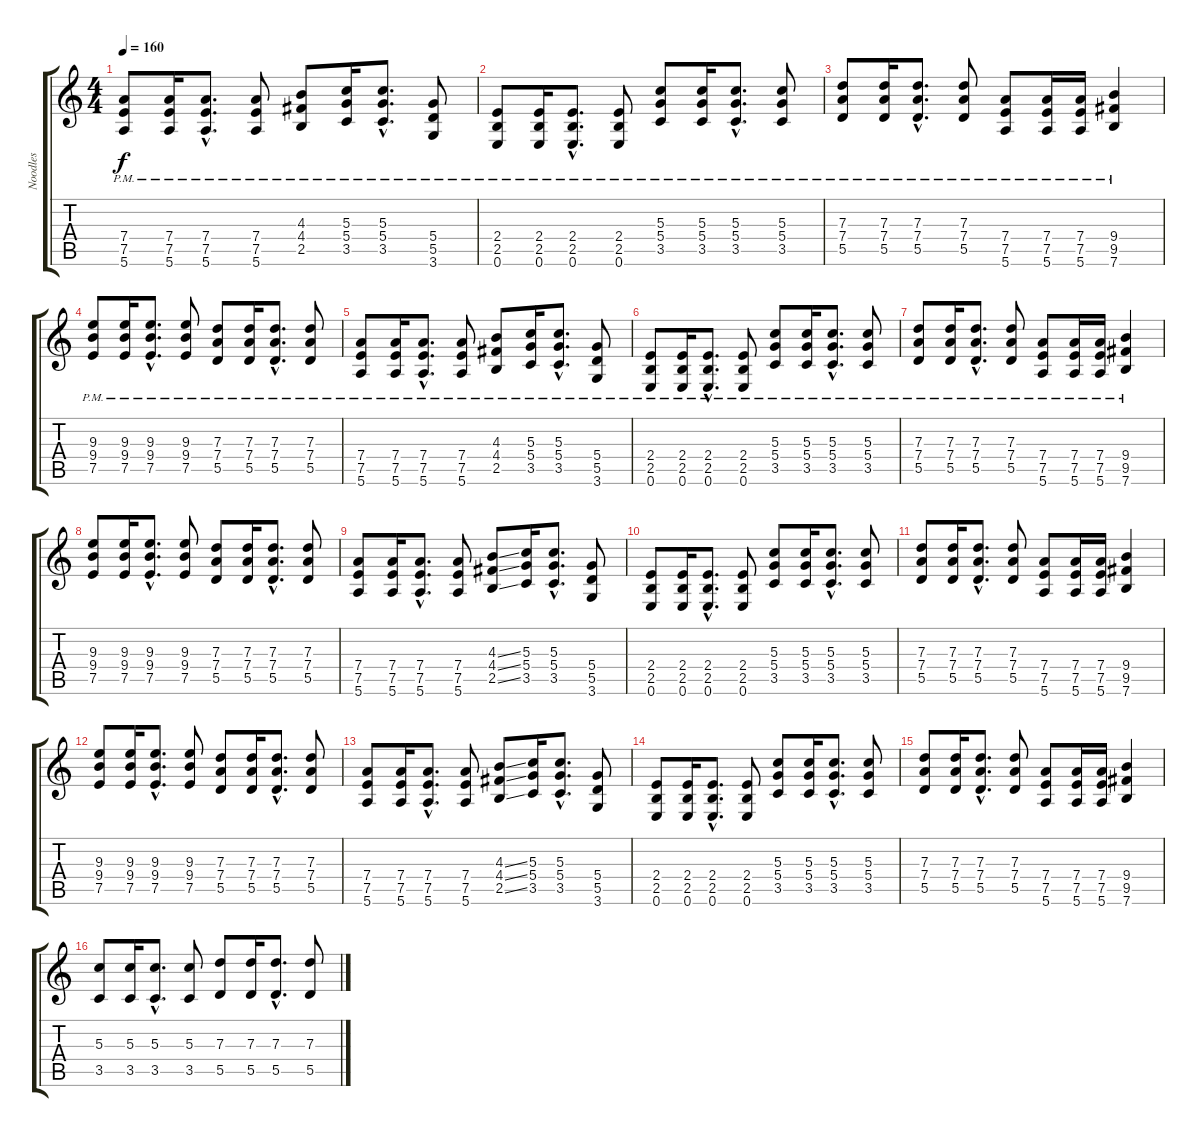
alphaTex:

\track ("Noodles" "Noodles") {instrument distortionguitar}
\staff {score tabs}
\tuning (E4 B3 G3 D3 A2 E2) {hide}
\ts (4 4)
\tempo 160
\clef g2
\ks c
(7.4{pm} 7.5{pm} 5.6{pm}).8{dy f} (7.4{pm} 7.5{pm} 5.6{pm}).16 (7.4{hac pm} 7.5{hac pm} 5.6{hac pm}).8{d} (7.4{pm} 7.5{pm} 5.6{pm}).8 (4.3{pm} 4.4{pm} 2.5{pm}).8 (5.3{pm} 5.4{pm} 3.5{pm}).16 (5.3{hac pm} 5.4{hac pm} 3.5{hac pm}).8{d} (5.4{pm} 5.5{pm} 3.6{pm}).8 |
(2.4{pm} 2.5{pm} 0.6{pm}).8 (2.4{pm} 2.5{pm} 0.6{pm}).16 (2.4{hac pm} 2.5{hac pm} 0.6{hac pm}).8{d} (2.4{pm} 2.5{pm} 0.6{pm}).8 (5.3{pm} 5.4{pm} 3.5{pm}).8 (5.3{pm} 5.4{pm} 3.5{pm}).16 (5.3{hac pm} 5.4{hac pm} 3.5{hac pm}).8{d} (5.3{pm} 5.4{pm} 3.5{pm}).8 |
(7.3{pm} 7.4{pm} 5.5{pm}).8 (7.3{pm} 7.4{pm} 5.5{pm}).16 (7.3{hac pm} 7.4{hac pm} 5.5{hac pm}).8{d} (7.3{pm} 7.4{pm} 5.5{pm}).8 (7.4{pm} 7.5{pm} 5.6{pm}).8 (7.4{pm} 7.5{pm} 5.6{pm}).16 (7.4{pm} 7.5{pm} 5.6{pm}).16 (9.4{pm} 9.5{pm} 7.6{pm}).4 |
(9.3{pm} 9.4{pm} 7.5{pm}).8 (9.3{pm} 9.4{pm} 7.5{pm}).16 (9.3{hac pm} 9.4{hac pm} 7.5{hac pm}).8{d} (9.3{pm} 9.4{pm} 7.5{pm}).8 (7.3{pm} 7.4{pm} 5.5{pm}).8 (7.3{pm} 7.4{pm} 5.5{pm}).16 (7.3{hac pm} 7.4{hac pm} 5.5{hac pm}).8{d} (7.3{pm} 7.4{pm} 5.5{pm}).8 |
(7.4{pm} 7.5{pm} 5.6{pm}).8 (7.4{pm} 7.5{pm} 5.6{pm}).16 (7.4{hac pm} 7.5{hac pm} 5.6{hac pm}).8{d} (7.4{pm} 7.5{pm} 5.6{pm}).8 (4.3{pm} 4.4{pm} 2.5{pm}).8 (5.3{pm} 5.4{pm} 3.5{pm}).16 (5.3{hac pm} 5.4{hac pm} 3.5{hac pm}).8{d} (5.4{pm} 5.5{pm} 3.6{pm}).8 |
(2.4{pm} 2.5{pm} 0.6{pm}).8 (2.4{pm} 2.5{pm} 0.6{pm}).16 (2.4{hac pm} 2.5{hac pm} 0.6{hac pm}).8{d} (2.4{pm} 2.5{pm} 0.6{pm}).8 (5.3{pm} 5.4{pm} 3.5{pm}).8 (5.3{pm} 5.4{pm} 3.5{pm}).16 (5.3{hac pm} 5.4{hac pm} 3.5{hac pm}).8{d} (5.3{pm} 5.4{pm} 3.5{pm}).8 |
(7.3{pm} 7.4{pm} 5.5{pm}).8 (7.3{pm} 7.4{pm} 5.5{pm}).16 (7.3{hac pm} 7.4{hac pm} 5.5{hac pm}).8{d} (7.3{pm} 7.4{pm} 5.5{pm}).8 (7.4{pm} 7.5{pm} 5.6{pm}).8 (7.4{pm} 7.5{pm} 5.6{pm}).16 (7.4{pm} 7.5{pm} 5.6{pm}).16 (9.4{pm} 9.5{pm} 7.6{pm}).4 |
(9.3 9.4 7.5).8 (9.3 9.4 7.5).16 (9.3{hac} 9.4{hac} 7.5{hac}).8{d} (9.3 9.4 7.5).8 (7.3 7.4 5.5).8 (7.3 7.4 5.5).16 (7.3{hac} 7.4{hac} 5.5{hac}).8{d} (7.3 7.4 5.5).8 |
(7.4 7.5 5.6).8 (7.4 7.5 5.6).16 (7.4{hac} 7.5{hac} 5.6{hac}).8{d} (7.4 7.5 5.6).8 (4.3{ss} 4.4{ss} 2.5{ss}).8 (5.3 5.4 3.5).16 (5.3{hac} 5.4{hac} 3.5{hac}).8{d} (5.4 5.5 3.6).8 |
(2.4 2.5 0.6).8 (2.4 2.5 0.6).16 (2.4{hac} 2.5{hac} 0.6{hac}).8{d} (2.4 2.5 0.6).8 (5.3 5.4 3.5).8 (5.3 5.4 3.5).16 (5.3{hac} 5.4{hac} 3.5{hac}).8{d} (5.3 5.4 3.5).8 |
(7.3 7.4 5.5).8 (7.3 7.4 5.5).16 (7.3{hac} 7.4{hac} 5.5{hac}).8{d} (7.3 7.4 5.5).8 (7.4 7.5 5.6).8 (7.4 7.5 5.6).16 (7.4 7.5 5.6).16 (9.4 9.5 7.6).4 |
(9.3 9.4 7.5).8 (9.3 9.4 7.5).16 (9.3{hac} 9.4{hac} 7.5{hac}).8{d} (9.3 9.4 7.5).8 (7.3 7.4 5.5).8 (7.3 7.4 5.5).16 (7.3{hac} 7.4{hac} 5.5{hac}).8{d} (7.3 7.4 5.5).8 |
(7.4 7.5 5.6).8 (7.4 7.5 5.6).16 (7.4{hac} 7.5{hac} 5.6{hac}).8{d} (7.4 7.5 5.6).8 (4.3{ss} 4.4{ss} 2.5{ss}).8 (5.3 5.4 3.5).16 (5.3{hac} 5.4{hac} 3.5{hac}).8{d} (5.4 5.5 3.6).8 |
(2.4 2.5 0.6).8 (2.4 2.5 0.6).16 (2.4{hac} 2.5{hac} 0.6{hac}).8{d} (2.4 2.5 0.6).8 (5.3 5.4 3.5).8 (5.3 5.4 3.5).16 (5.3{hac} 5.4{hac} 3.5{hac}).8{d} (5.3 5.4 3.5).8 |
(7.3 7.4 5.5).8 (7.3 7.4 5.5).16 (7.3{hac} 7.4{hac} 5.5{hac}).8{d} (7.3 7.4 5.5).8 (7.4 7.5 5.6).8 (7.4 7.5 5.6).16 (7.4 7.5 5.6).16 (9.4 9.5 7.6).4 |
(5.3 3.5).8 (5.3 3.5).16 (5.3{hac} 3.5{hac}).8{d} (5.3 3.5).8 (7.3 5.5).8 (7.3 5.5).16 (7.3{hac} 5.5{hac}).8{d} (7.3 5.5).8
